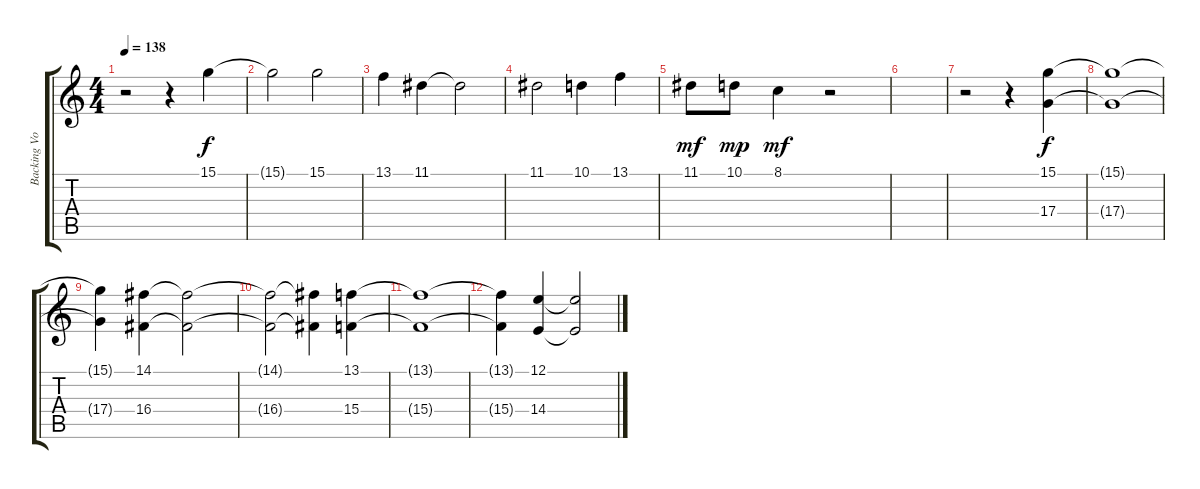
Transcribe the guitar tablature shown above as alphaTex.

\track ("Backing Vocal" "Backing Vo") {instrument voiceoohs}
\staff {score tabs}
\tuning (E4 B3 G3 D3 A2 E2) {hide}
\ts (4 4)
\tempo 138
\clef g2
\ks c
r.2{dy f} r.4 15.1.4{instrument choiraahs} |
15.1{t}.2 15.1.2 |
13.1.4 11.1.4 11.1{t}.2 |
11.1.2 10.1.4 13.1.4 |
11.1.8{dy mf} 10.1.8{dy mp} 8.1.4{dy mf} r.2 |
|
r.2 r.4 (15.1 17.4).4{dy f} |
(15.1{t} 17.4{t}).1 |
(15.1{t} 17.4{t}).4 (14.1 16.4).4 (14.1{t} 16.4{t}).2 |
(14.1{t} 16.4{t}).2 (14.1{t} 16.4{t}).4 (13.1 15.4).4 |
(13.1{t} 15.4{t}).1 |
(13.1{t} 15.4{t}).4 (12.1 14.4).4 (12.1{t} 14.4{t}).2
